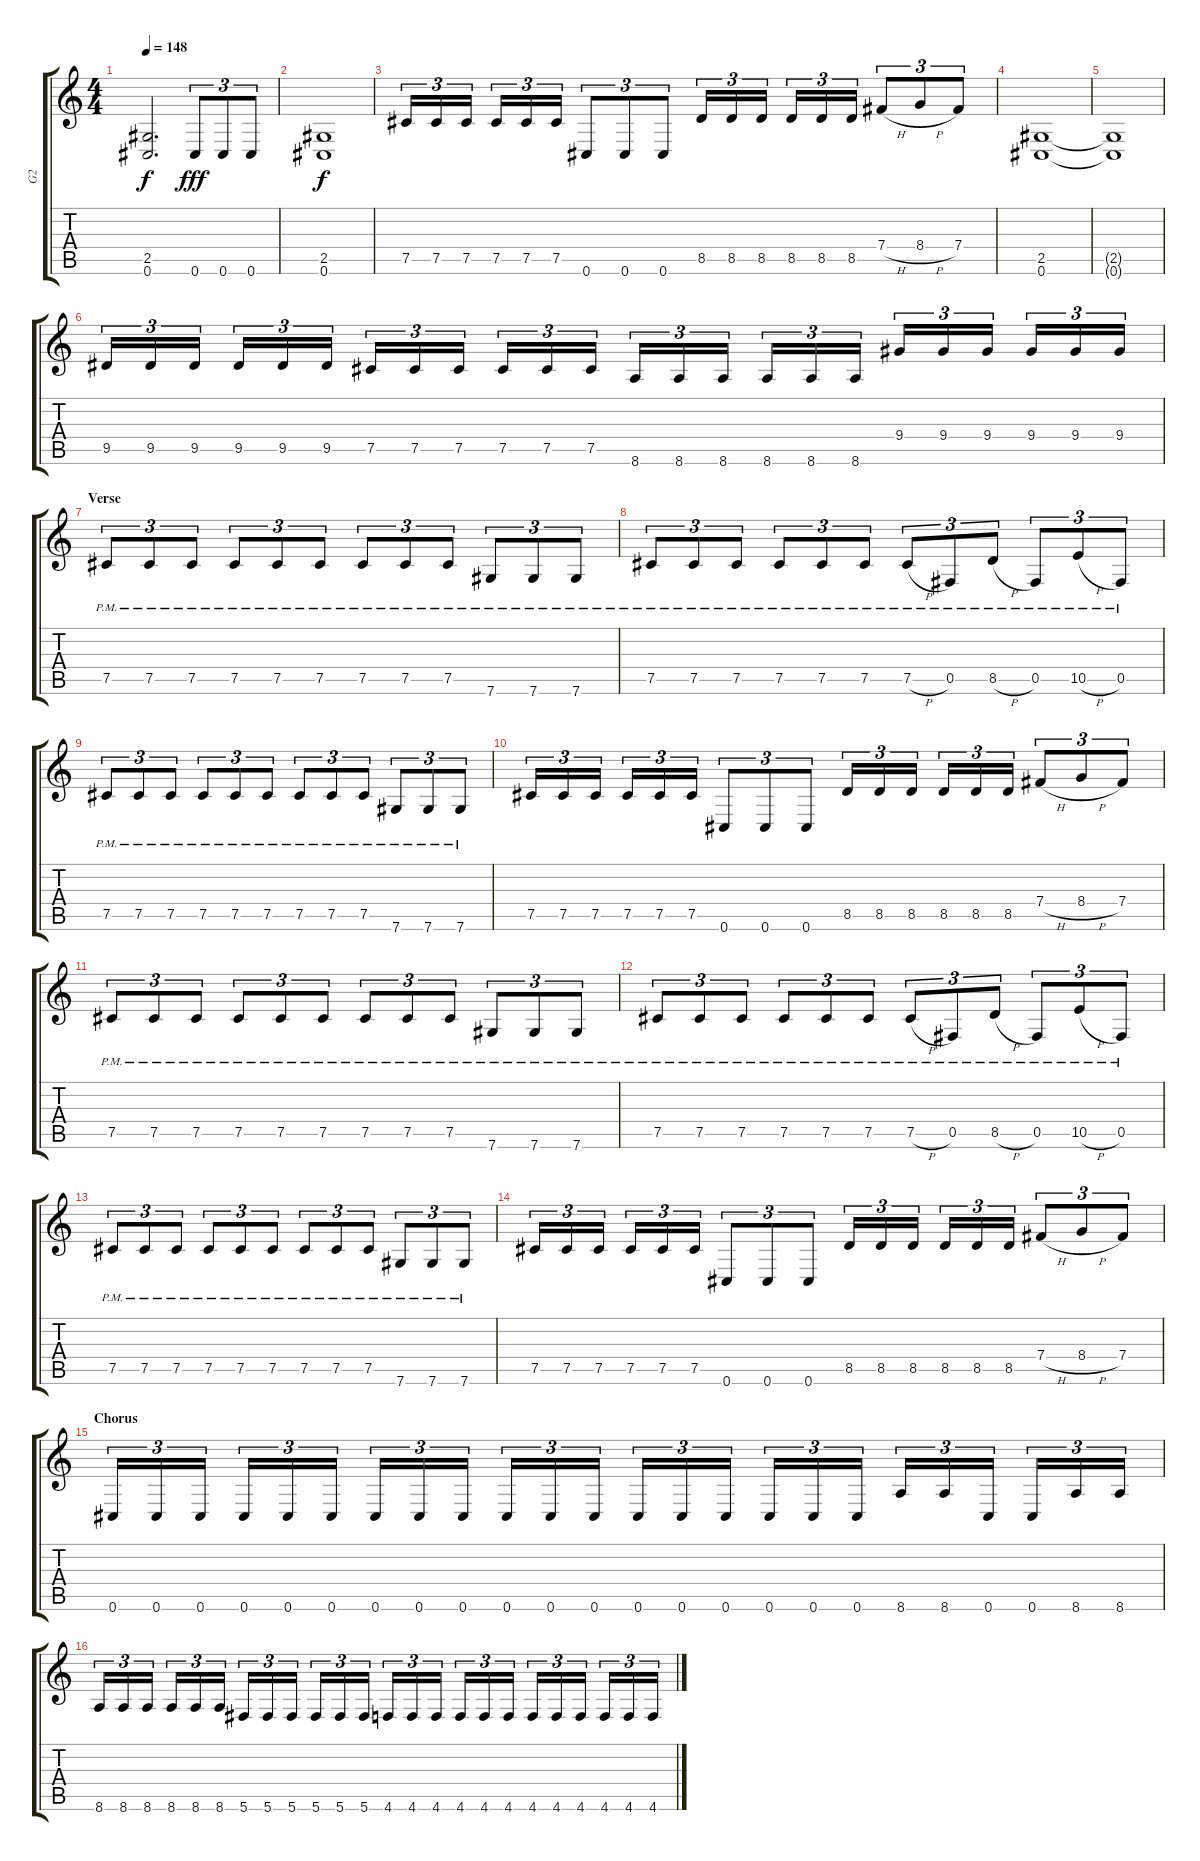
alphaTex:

\track ("G2" "G2") {instrument distortionguitar}
\staff {score tabs}
\tuning (Db4 Ab3 E3 B2 Gb2 Db2) {hide}
\ts (4 4)
\tempo 148
\clef g2
\ks c
(2.5{t} 0.6{t}).2{d dy f} 0.6.8{tu (3 2) dy fff} 0.6.8{tu (3 2)} 0.6.8{tu (3 2)} |
(2.5 0.6).1{dy f} |
7.5.16{tu (3 2)} 7.5.16{tu (3 2)} 7.5.16{tu (3 2)} 7.5.16{tu (3 2)} 7.5.16{tu (3 2)} 7.5.16{tu (3 2)} 0.6.8{tu (3 2)} 0.6.8{tu (3 2)} 0.6.8{tu (3 2)} 8.5.16{tu (3 2)} 8.5.16{tu (3 2)} 8.5.16{tu (3 2)} 8.5.16{tu (3 2)} 8.5.16{tu (3 2)} 8.5.16{tu (3 2)} 7.4{h}.8{tu (3 2)} 8.4{h}.8{tu (3 2)} 7.4.8{tu (3 2)} |
(2.5 0.6).1 |
(2.5{t} 0.6{t}).1 |
9.5.16{tu (3 2)} 9.5.16{tu (3 2)} 9.5.16{tu (3 2)} 9.5.16{tu (3 2)} 9.5.16{tu (3 2)} 9.5.16{tu (3 2)} 7.5.16{tu (3 2)} 7.5.16{tu (3 2)} 7.5.16{tu (3 2)} 7.5.16{tu (3 2)} 7.5.16{tu (3 2)} 7.5.16{tu (3 2)} 8.6.16{tu (3 2)} 8.6.16{tu (3 2)} 8.6.16{tu (3 2)} 8.6.16{tu (3 2)} 8.6.16{tu (3 2)} 8.6.16{tu (3 2)} 9.4.16{tu (3 2)} 9.4.16{tu (3 2)} 9.4.16{tu (3 2)} 9.4.16{tu (3 2)} 9.4.16{tu (3 2)} 9.4.16{tu (3 2)} |
\section ("" "Verse")
7.5{pm}.8{tu (3 2)} 7.5{pm}.8{tu (3 2)} 7.5{pm}.8{tu (3 2)} 7.5{pm}.8{tu (3 2)} 7.5{pm}.8{tu (3 2)} 7.5{pm}.8{tu (3 2)} 7.5{pm}.8{tu (3 2)} 7.5{pm}.8{tu (3 2)} 7.5{pm}.8{tu (3 2)} 7.6{pm}.8{tu (3 2)} 7.6{pm}.8{tu (3 2)} 7.6{pm}.8{tu (3 2)} |
7.5{pm}.8{tu (3 2)} 7.5{pm}.8{tu (3 2)} 7.5{pm}.8{tu (3 2)} 7.5{pm}.8{tu (3 2)} 7.5{pm}.8{tu (3 2)} 7.5{pm}.8{tu (3 2)} 7.5{h pm}.8{tu (3 2)} 0.5{pm}.8{tu (3 2)} 8.5{h pm}.8{tu (3 2)} 0.5{pm}.8{tu (3 2)} 10.5{h pm}.8{tu (3 2)} 0.5{pm}.8{tu (3 2)} |
7.5{pm}.8{tu (3 2)} 7.5{pm}.8{tu (3 2)} 7.5{pm}.8{tu (3 2)} 7.5{pm}.8{tu (3 2)} 7.5{pm}.8{tu (3 2)} 7.5{pm}.8{tu (3 2)} 7.5{pm}.8{tu (3 2)} 7.5{pm}.8{tu (3 2)} 7.5{pm}.8{tu (3 2)} 7.6{pm}.8{tu (3 2)} 7.6{pm}.8{tu (3 2)} 7.6{pm}.8{tu (3 2)} |
7.5.16{tu (3 2)} 7.5.16{tu (3 2)} 7.5.16{tu (3 2)} 7.5.16{tu (3 2)} 7.5.16{tu (3 2)} 7.5.16{tu (3 2)} 0.6.8{tu (3 2)} 0.6.8{tu (3 2)} 0.6.8{tu (3 2)} 8.5.16{tu (3 2)} 8.5.16{tu (3 2)} 8.5.16{tu (3 2)} 8.5.16{tu (3 2)} 8.5.16{tu (3 2)} 8.5.16{tu (3 2)} 7.4{h}.8{tu (3 2)} 8.4{h}.8{tu (3 2)} 7.4.8{tu (3 2)} |
7.5{pm}.8{tu (3 2)} 7.5{pm}.8{tu (3 2)} 7.5{pm}.8{tu (3 2)} 7.5{pm}.8{tu (3 2)} 7.5{pm}.8{tu (3 2)} 7.5{pm}.8{tu (3 2)} 7.5{pm}.8{tu (3 2)} 7.5{pm}.8{tu (3 2)} 7.5{pm}.8{tu (3 2)} 7.6{pm}.8{tu (3 2)} 7.6{pm}.8{tu (3 2)} 7.6{pm}.8{tu (3 2)} |
7.5{pm}.8{tu (3 2)} 7.5{pm}.8{tu (3 2)} 7.5{pm}.8{tu (3 2)} 7.5{pm}.8{tu (3 2)} 7.5{pm}.8{tu (3 2)} 7.5{pm}.8{tu (3 2)} 7.5{h pm}.8{tu (3 2)} 0.5{pm}.8{tu (3 2)} 8.5{h pm}.8{tu (3 2)} 0.5{pm}.8{tu (3 2)} 10.5{h pm}.8{tu (3 2)} 0.5{pm}.8{tu (3 2)} |
7.5{pm}.8{tu (3 2)} 7.5{pm}.8{tu (3 2)} 7.5{pm}.8{tu (3 2)} 7.5{pm}.8{tu (3 2)} 7.5{pm}.8{tu (3 2)} 7.5{pm}.8{tu (3 2)} 7.5{pm}.8{tu (3 2)} 7.5{pm}.8{tu (3 2)} 7.5{pm}.8{tu (3 2)} 7.6{pm}.8{tu (3 2)} 7.6{pm}.8{tu (3 2)} 7.6{pm}.8{tu (3 2)} |
7.5.16{tu (3 2)} 7.5.16{tu (3 2)} 7.5.16{tu (3 2)} 7.5.16{tu (3 2)} 7.5.16{tu (3 2)} 7.5.16{tu (3 2)} 0.6.8{tu (3 2)} 0.6.8{tu (3 2)} 0.6.8{tu (3 2)} 8.5.16{tu (3 2)} 8.5.16{tu (3 2)} 8.5.16{tu (3 2)} 8.5.16{tu (3 2)} 8.5.16{tu (3 2)} 8.5.16{tu (3 2)} 7.4{h}.8{tu (3 2)} 8.4{h}.8{tu (3 2)} 7.4.8{tu (3 2)} |
\section ("" "Chorus")
0.6.16{tu (3 2)} 0.6.16{tu (3 2)} 0.6.16{tu (3 2)} 0.6.16{tu (3 2)} 0.6.16{tu (3 2)} 0.6.16{tu (3 2)} 0.6.16{tu (3 2)} 0.6.16{tu (3 2)} 0.6.16{tu (3 2)} 0.6.16{tu (3 2)} 0.6.16{tu (3 2)} 0.6.16{tu (3 2)} 0.6.16{tu (3 2)} 0.6.16{tu (3 2)} 0.6.16{tu (3 2)} 0.6.16{tu (3 2)} 0.6.16{tu (3 2)} 0.6.16{tu (3 2)} 8.6.16{tu (3 2)} 8.6.16{tu (3 2)} 0.6.16{tu (3 2)} 0.6.16{tu (3 2)} 8.6.16{tu (3 2)} 8.6.16{tu (3 2)} |
8.6.16{tu (3 2)} 8.6.16{tu (3 2)} 8.6.16{tu (3 2)} 8.6.16{tu (3 2)} 8.6.16{tu (3 2)} 8.6.16{tu (3 2)} 5.6.16{tu (3 2)} 5.6.16{tu (3 2)} 5.6.16{tu (3 2)} 5.6.16{tu (3 2)} 5.6.16{tu (3 2)} 5.6.16{tu (3 2)} 4.6.16{tu (3 2)} 4.6.16{tu (3 2)} 4.6.16{tu (3 2)} 4.6.16{tu (3 2)} 4.6.16{tu (3 2)} 4.6.16{tu (3 2)} 4.6.16{tu (3 2)} 4.6.16{tu (3 2)} 4.6.16{tu (3 2)} 4.6.16{tu (3 2)} 4.6.16{tu (3 2)} 4.6.16{tu (3 2)}
